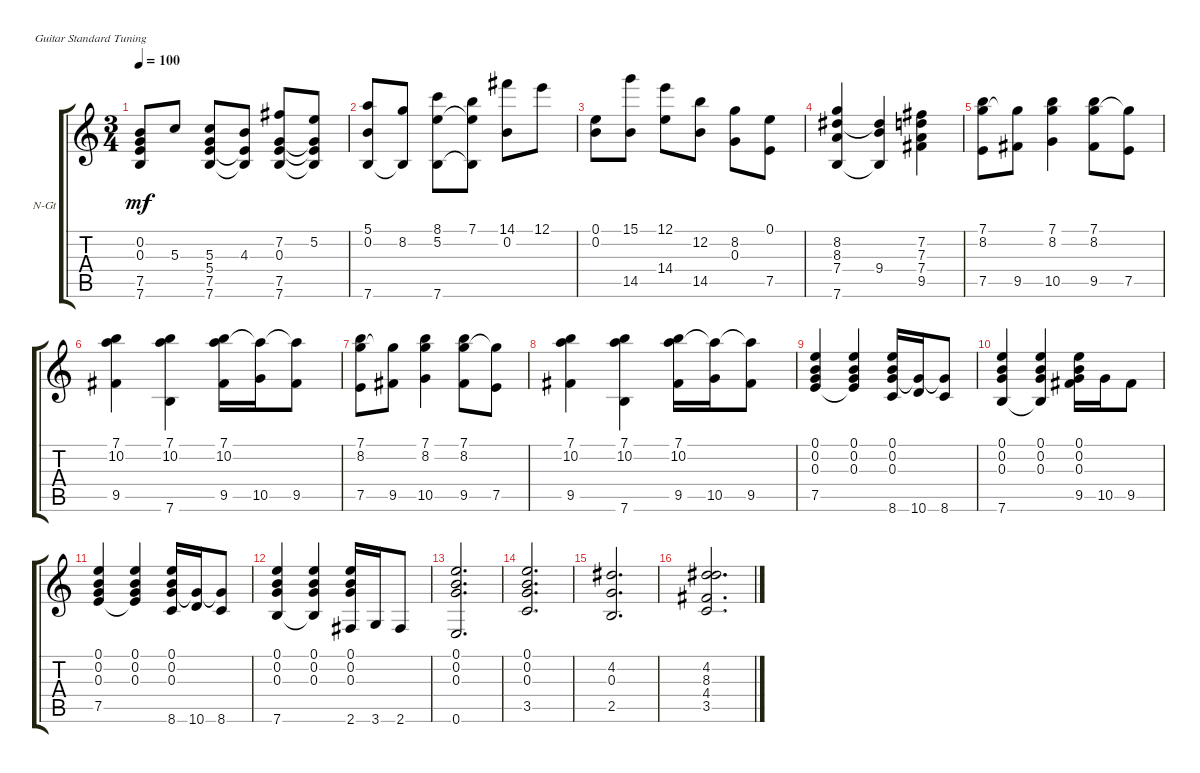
\bracketExtendMode groupsimilarinstruments
\firstSystemTrackNameOrientation horizontal
\otherSystemsTrackNameOrientation horizontal
\track ("Classical Guitar" "N-Gt") {instrument acousticguitarnylon}
\staff {score tabs}
\tuning (E4 B3 G3 D3 A2 E2)
\ts (3 4)
\tempo 100
\clef g2
\ks c
(7.6 7.5 0.3 0.2).8{dy mf} 5.3.8 (5.4 5.3 7.6 7.5).8 (4.3 7.6{t} 7.5{t}).8 (7.2 0.3 7.5 7.6).8 (0.3{t} 7.5{t} 7.6{t} 5.2).8 |
(5.1 0.2 7.6).8 (8.2 7.6{t}).8 (8.1 5.2 7.6).8 (5.2{t} 7.6{t} 7.1).8 (14.1 0.2).8 12.1.8 |
(0.1 0.2).8 (14.5 15.1).8 (12.1 14.4).8 (12.2 14.5).8 (0.3 8.2).8 (0.1 7.5).8 |
(8.3 7.4 7.6 8.2).4 (8.3{t} 7.6{t} 9.4).4 (7.3 7.4 9.5 7.2).4 |
(8.2 7.1 7.5).8 (8.2{t} 9.5).8 (8.2 10.5 7.1).4 (8.2 7.1 9.5).8 (8.2{t} 7.5).8 |
(10.2 7.1 9.5).4 (10.2 7.6 7.1).4 (10.2 7.1 9.5).16 (10.2{t} 10.5).16 (10.2{t} 9.5).8 |
(8.2 7.1 7.5).8 (8.2{t} 9.5).8 (8.2 10.5 7.1).4 (8.2 7.1 9.5).8 (8.2{t} 7.5).8 |
(10.2 7.1 9.5).4 (10.2 7.6 7.1).4 (10.2 7.1 9.5).16 (10.2{t} 10.5).16 (10.2{t} 9.5).8 |
(7.5 0.3 0.1 0.2).4 (7.5{t} 0.3 0.1 0.2).4 (0.3 8.6 0.2 0.1).16 (0.3{t} 10.6).16 (0.3{t} 8.6).8 |
(0.3 7.6 0.2 0.1).4 (7.6{t} 0.3 0.1 0.2).4 (9.5 0.3 0.2 0.1).16 10.5.16 9.5.8 |
(7.5 0.3 0.1 0.2).4 (7.5{t} 0.3 0.1 0.2).4 (0.3 8.6 0.2 0.1).16 (0.3{t} 10.6).16 (0.3{t} 8.6).8 |
(0.3 7.6 0.2 0.1).4 (7.6{t} 0.3 0.1 0.2).4 (0.3 0.2 0.1 2.6).16 3.6.16 2.6.8 |
(0.3 0.6 0.2 0.1).2{d} |
(0.1 0.2 0.3 3.5).2{d} |
(0.3 2.5 4.2).2{d} |
(8.3 3.5 4.2 4.4).2{d}
